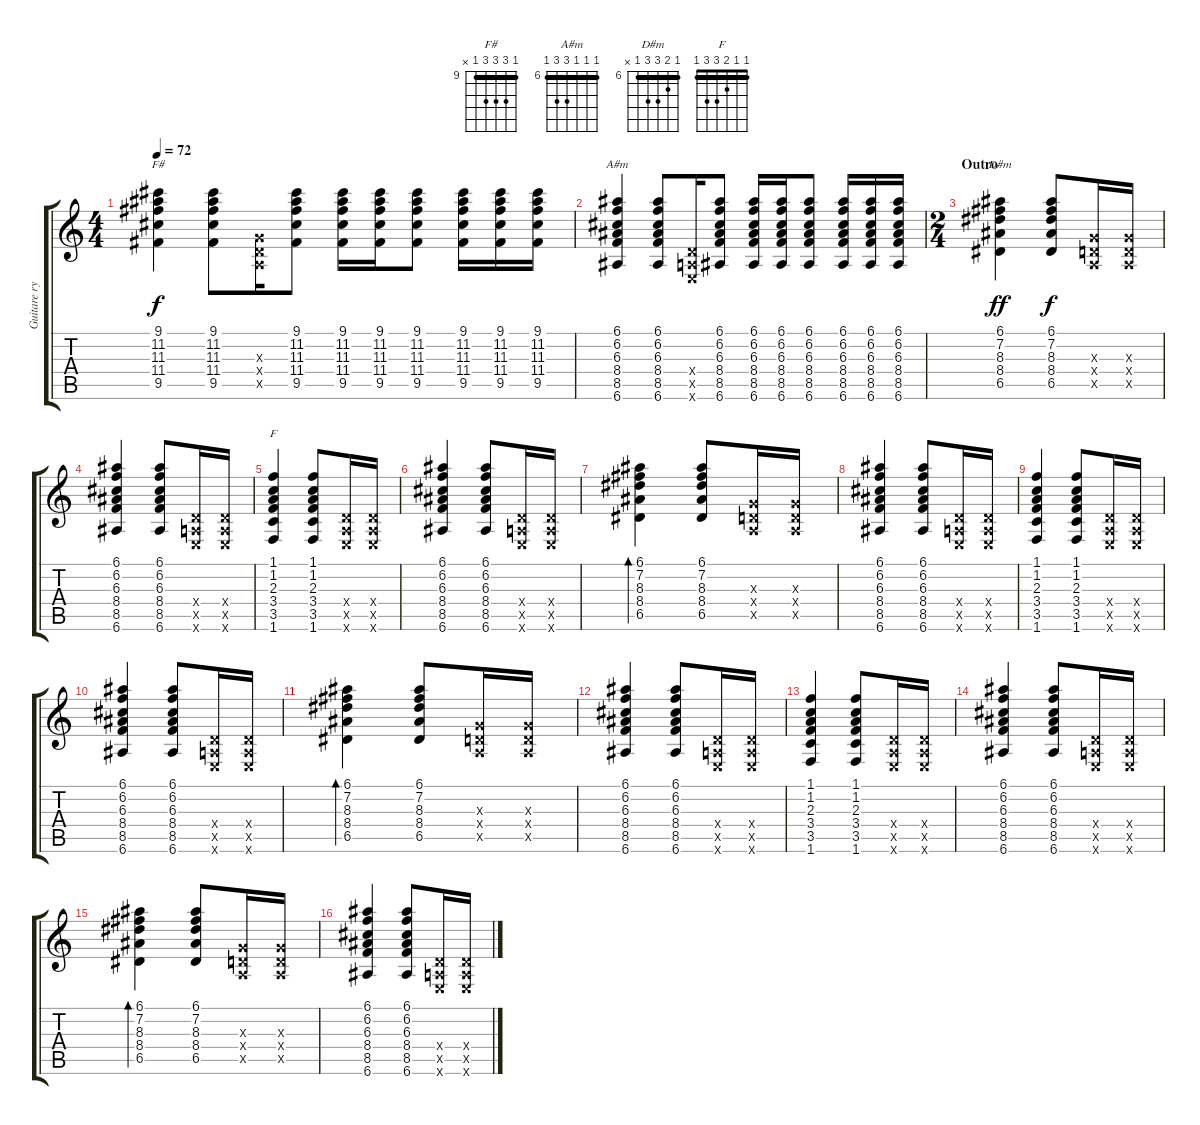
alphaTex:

\track ("Guitare rythmique" "Guitare ry") {instrument acousticguitarnylon}
\staff {score tabs}
\tuning (E4 B3 G3 D3 A2 E2) {hide}
\chord ("F#" 9 11 11 11 9 x) {firstfret 9 barre 9}
\chord ("A#m" 6 6 6 8 8 6) {firstfret 6 barre 6}
\chord ("D#m" 6 7 8 8 6 x) {firstfret 6 barre 6}
\chord ("F" 1 1 2 3 3 1) {barre 1}
\ts (4 4)
\tempo 72
\clef g2
\ks c
(9.1 11.2 11.3 11.4 9.5).4{ch "F#" dy f} (9.1 11.2 11.3 11.4 9.5).8 (0.3{x} 0.4{x} 0.5{x}).16 (9.1 11.2 11.3 11.4 9.5).8 (9.1 11.2 11.3 11.4 9.5).16 (9.1 11.2 11.3 11.4 9.5).16 (9.1 11.2 11.3 11.4 9.5).8 (9.1 11.2 11.3 11.4 9.5).16 (9.1 11.2 11.3 11.4 9.5).16 (9.1 11.2 11.3 11.4 9.5).16 |
(6.1 6.2 6.3 8.4 8.5 6.6).4{ch "A#m"} (6.1 6.2 6.3 8.4 8.5 6.6).8 (0.4{x} 0.5{x} 0.6{x}).16 (6.1 6.2 6.3 8.4 8.5 6.6).8 (6.1 6.2 6.3 8.4 8.5 6.6).16 (6.1 6.2 6.3 8.4 8.5 6.6).16 (6.1 6.2 6.3 8.4 8.5 6.6).8 (6.1 6.2 6.3 8.4 8.5 6.6).16 (6.1 6.2 6.3 8.4 8.5 6.6).16 (6.1 6.2 6.3 8.4 8.5 6.6).16 |
\ts (2 4)
\section ("" "Outro")
(6.1 7.2 8.3 8.4 6.5).4{ch "D#m" dy ff} (6.1 7.2 8.3 8.4 6.5).8{dy f} (0.3{x} 0.4{x} 0.5{x}).16 (0.3{x} 0.4{x} 0.5{x}).16 |
(6.1 6.2 6.3 8.4 8.5 6.6).4 (6.1 6.2 6.3 8.4 8.5 6.6).8 (0.4{x} 0.5{x} 0.6{x}).16 (0.4{x} 0.5{x} 0.6{x}).16 |
(1.1 1.2 2.3 3.4 3.5 1.6).4{ch "F"} (1.1 1.2 2.3 3.4 3.5 1.6).8 (0.4{x} 0.5{x} 0.6{x}).16 (0.4{x} 0.5{x} 0.6{x}).16 |
(6.1 6.2 6.3 8.4 8.5 6.6).4 (6.1 6.2 6.3 8.4 8.5 6.6).8 (0.4{x} 0.5{x} 0.6{x}).16 (0.4{x} 0.5{x} 0.6{x}).16 |
(6.1 7.2 8.3 8.4 6.5).4{bd 60} (6.1 7.2 8.3 8.4 6.5).8 (0.3{x} 0.4{x} 0.5{x}).16 (0.3{x} 0.4{x} 0.5{x}).16 |
(6.1 6.2 6.3 8.4 8.5 6.6).4 (6.1 6.2 6.3 8.4 8.5 6.6).8 (0.4{x} 0.5{x} 0.6{x}).16 (0.4{x} 0.5{x} 0.6{x}).16 |
(1.1 1.2 2.3 3.4 3.5 1.6).4 (1.1 1.2 2.3 3.4 3.5 1.6).8 (0.4{x} 0.5{x} 0.6{x}).16 (0.4{x} 0.5{x} 0.6{x}).16 |
(6.1 6.2 6.3 8.4 8.5 6.6).4 (6.1 6.2 6.3 8.4 8.5 6.6).8 (0.4{x} 0.5{x} 0.6{x}).16 (0.4{x} 0.5{x} 0.6{x}).16 |
(6.1 7.2 8.3 8.4 6.5).4{bd 60} (6.1 7.2 8.3 8.4 6.5).8 (0.3{x} 0.4{x} 0.5{x}).16 (0.3{x} 0.4{x} 0.5{x}).16 |
(6.1 6.2 6.3 8.4 8.5 6.6).4 (6.1 6.2 6.3 8.4 8.5 6.6).8 (0.4{x} 0.5{x} 0.6{x}).16 (0.4{x} 0.5{x} 0.6{x}).16 |
(1.1 1.2 2.3 3.4 3.5 1.6).4 (1.1 1.2 2.3 3.4 3.5 1.6).8 (0.4{x} 0.5{x} 0.6{x}).16 (0.4{x} 0.5{x} 0.6{x}).16 |
(6.1 6.2 6.3 8.4 8.5 6.6).4 (6.1 6.2 6.3 8.4 8.5 6.6).8 (0.4{x} 0.5{x} 0.6{x}).16 (0.4{x} 0.5{x} 0.6{x}).16 |
(6.1 7.2 8.3 8.4 6.5).4{bd 60} (6.1 7.2 8.3 8.4 6.5).8 (0.3{x} 0.4{x} 0.5{x}).16 (0.3{x} 0.4{x} 0.5{x}).16 |
(6.1 6.2 6.3 8.4 8.5 6.6).4 (6.1 6.2 6.3 8.4 8.5 6.6).8 (0.4{x} 0.5{x} 0.6{x}).16 (0.4{x} 0.5{x} 0.6{x}).16
